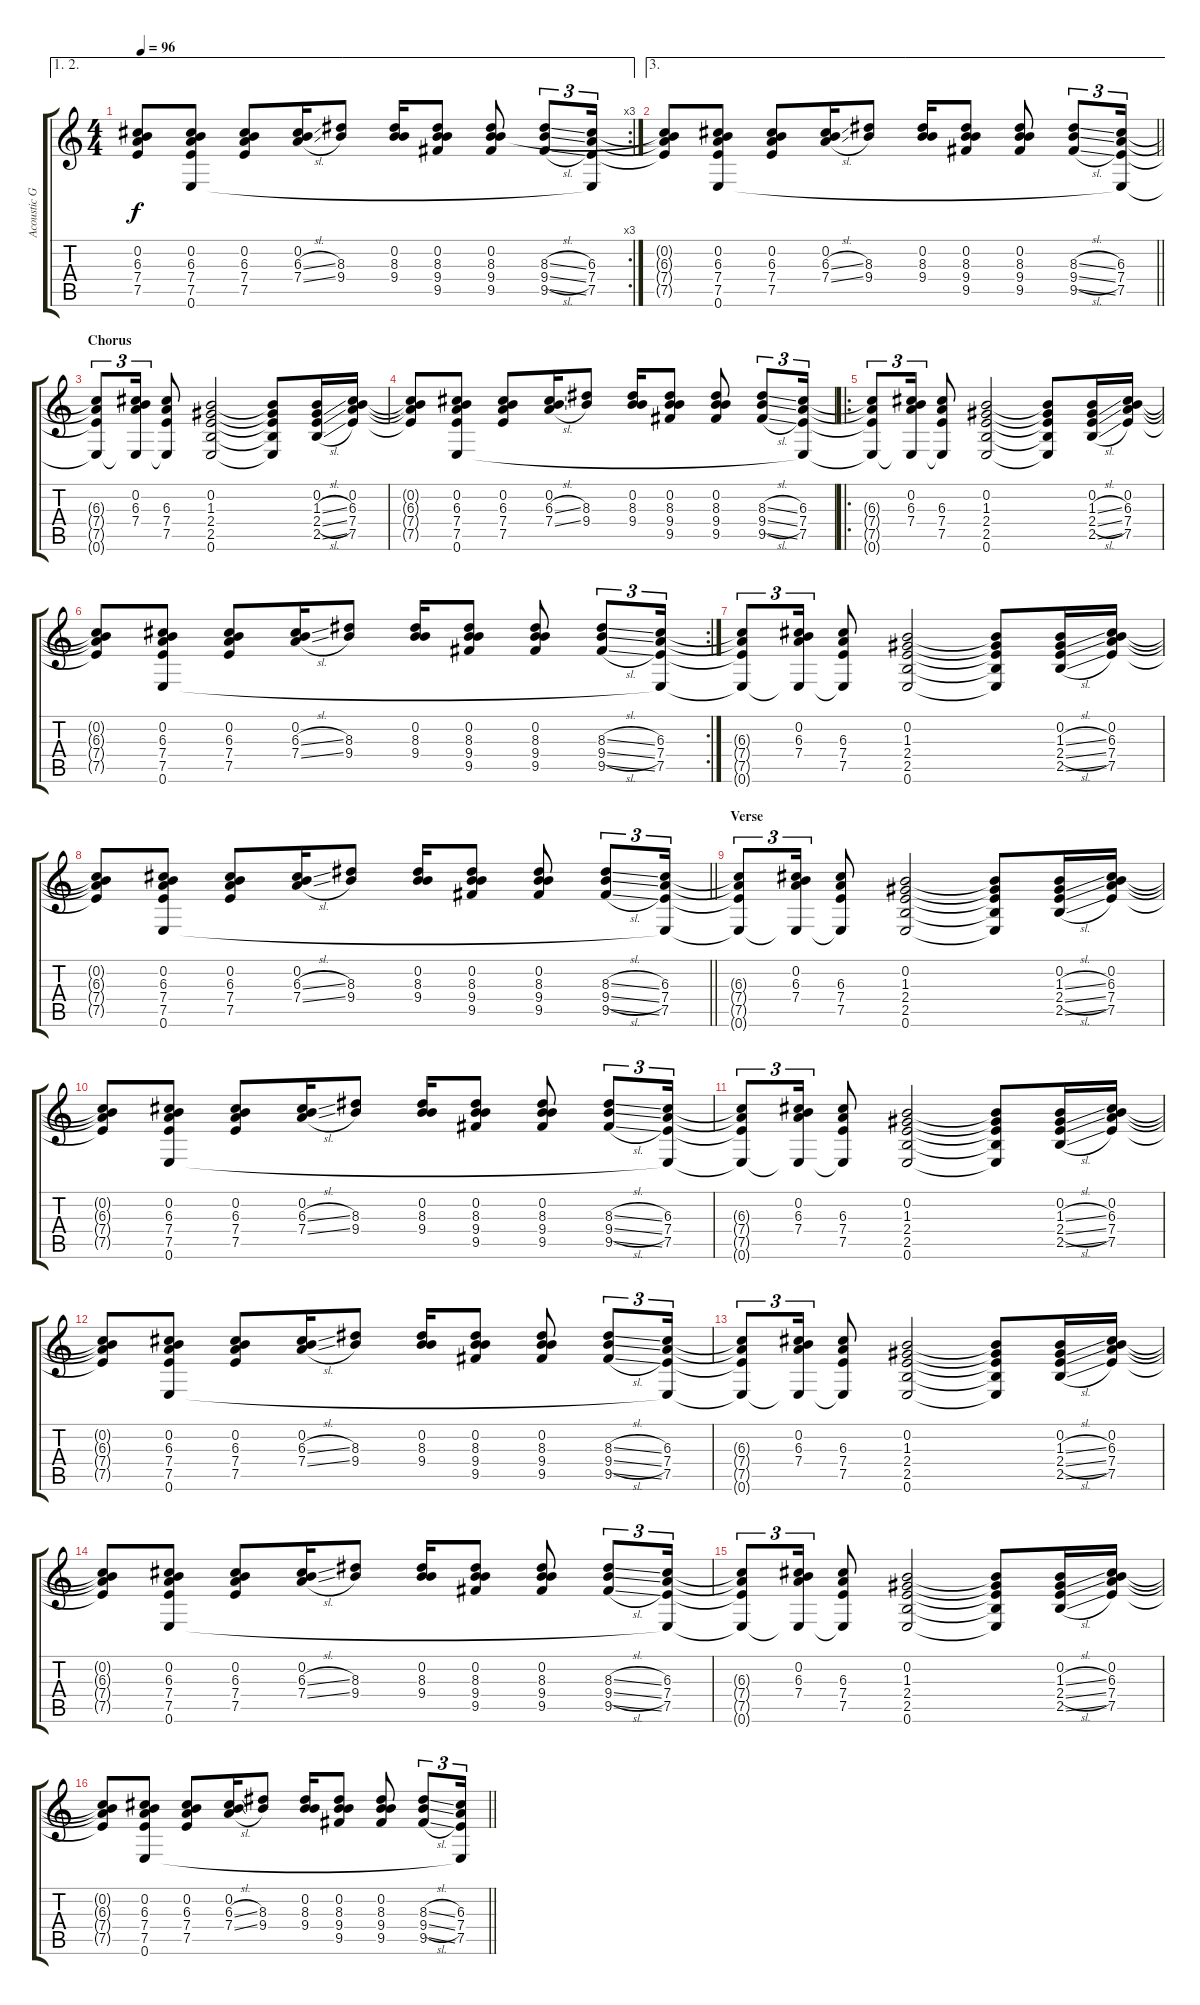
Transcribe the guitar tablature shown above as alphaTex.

\track ("Acoustic Gtr (Left)" "Acoustic G") {instrument acousticguitarsteel}
\staff {score tabs}
\tuning (E4 B3 G3 D3 A2 E2) {hide}
\ae (1 2)
\rc 3
\ts (4 4)
\tempo 96
\clef g2
\ks c
(0.2{t} 6.3{t} 7.4{t} 7.5{t}).8{dy f} (0.2 6.3 7.4 7.5 0.6).8 (0.2 6.3 7.4 7.5).8 (0.2 6.3{sl} 7.4{sl}).16 (8.3 9.4).8 (0.2 8.3 9.4).16 (0.2 8.3 9.4 9.5).8 (0.2 8.3 9.4 9.5).8 (8.3{sl} 9.4{sl} 9.5{sl}).8{tu (3 2)} (6.3 7.4 7.5 0.6{t}).16{tu (3 2)} |
\ae 3
\barLineRight lightlight
(0.2{t} 6.3{t} 7.4{t} 7.5{t}).8 (0.2 6.3 7.4 7.5 0.6).8 (0.2 6.3 7.4 7.5).8 (0.2 6.3{sl} 7.4{sl}).16 (8.3 9.4).8 (0.2 8.3 9.4).16 (0.2 8.3 9.4 9.5).8 (0.2 8.3 9.4 9.5).8 (8.3{sl} 9.4{sl} 9.5{sl}).8{tu (3 2)} (6.3 7.4 7.5 0.6{t}).16{tu (3 2)} |
\section ("" "Chorus")
(6.3{t} 7.4{t} 7.5{t} 0.6{t}).8{tu (3 2)} (0.2 6.3 7.4 0.6{t}).16{tu (3 2)} (6.3 7.4 7.5 0.6{t}).8 (0.2 1.3 2.4 2.5 0.6).2 (0.2{t} 1.3{t} 2.4{t} 2.5{t} 0.6{t}).8 (0.2 1.3{sl} 2.4{sl} 2.5{sl}).16 (0.2 6.3 7.4 7.5).16 |
(0.2{t} 6.3{t} 7.4{t} 7.5{t}).8 (0.2 6.3 7.4 7.5 0.6).8 (0.2 6.3 7.4 7.5).8 (0.2 6.3{sl} 7.4{sl}).16 (8.3 9.4).8 (0.2 8.3 9.4).16 (0.2 8.3 9.4 9.5).8 (0.2 8.3 9.4 9.5).8 (8.3{sl} 9.4{sl} 9.5{sl}).8{tu (3 2)} (6.3 7.4 7.5 0.6{t}).16{tu (3 2)} |
\ro
(6.3{t} 7.4{t} 7.5{t} 0.6{t}).8{tu (3 2)} (0.2 6.3 7.4 0.6{t}).16{tu (3 2)} (6.3 7.4 7.5 0.6{t}).8 (0.2 1.3 2.4 2.5 0.6).2 (0.2{t} 1.3{t} 2.4{t} 2.5{t} 0.6{t}).8 (0.2 1.3{sl} 2.4{sl} 2.5{sl}).16 (0.2 6.3 7.4 7.5).16 |
\rc 2
(0.2{t} 6.3{t} 7.4{t} 7.5{t}).8 (0.2 6.3 7.4 7.5 0.6).8 (0.2 6.3 7.4 7.5).8 (0.2 6.3{sl} 7.4{sl}).16 (8.3 9.4).8 (0.2 8.3 9.4).16 (0.2 8.3 9.4 9.5).8 (0.2 8.3 9.4 9.5).8 (8.3{sl} 9.4{sl} 9.5{sl}).8{tu (3 2)} (6.3 7.4 7.5 0.6{t}).16{tu (3 2)} |
(6.3{t} 7.4{t} 7.5{t} 0.6{t}).8{tu (3 2)} (0.2 6.3 7.4 0.6{t}).16{tu (3 2)} (6.3 7.4 7.5 0.6{t}).8 (0.2 1.3 2.4 2.5 0.6).2 (0.2{t} 1.3{t} 2.4{t} 2.5{t} 0.6{t}).8 (0.2 1.3{sl} 2.4{sl} 2.5{sl}).16 (0.2 6.3 7.4 7.5).16 |
\barLineRight lightlight
(0.2{t} 6.3{t} 7.4{t} 7.5{t}).8 (0.2 6.3 7.4 7.5 0.6).8 (0.2 6.3 7.4 7.5).8 (0.2 6.3{sl} 7.4{sl}).16 (8.3 9.4).8 (0.2 8.3 9.4).16 (0.2 8.3 9.4 9.5).8 (0.2 8.3 9.4 9.5).8 (8.3{sl} 9.4{sl} 9.5{sl}).8{tu (3 2)} (6.3 7.4 7.5 0.6{t}).16{tu (3 2)} |
\section ("" "Verse")
(6.3{t} 7.4{t} 7.5{t} 0.6{t}).8{tu (3 2)} (0.2 6.3 7.4 0.6{t}).16{tu (3 2)} (6.3 7.4 7.5 0.6{t}).8 (0.2 1.3 2.4 2.5 0.6).2 (0.2{t} 1.3{t} 2.4{t} 2.5{t} 0.6{t}).8 (0.2 1.3{sl} 2.4{sl} 2.5{sl}).16 (0.2 6.3 7.4 7.5).16 |
(0.2{t} 6.3{t} 7.4{t} 7.5{t}).8 (0.2 6.3 7.4 7.5 0.6).8 (0.2 6.3 7.4 7.5).8 (0.2 6.3{sl} 7.4{sl}).16 (8.3 9.4).8 (0.2 8.3 9.4).16 (0.2 8.3 9.4 9.5).8 (0.2 8.3 9.4 9.5).8 (8.3{sl} 9.4{sl} 9.5{sl}).8{tu (3 2)} (6.3 7.4 7.5 0.6{t}).16{tu (3 2)} |
(6.3{t} 7.4{t} 7.5{t} 0.6{t}).8{tu (3 2)} (0.2 6.3 7.4 0.6{t}).16{tu (3 2)} (6.3 7.4 7.5 0.6{t}).8 (0.2 1.3 2.4 2.5 0.6).2 (0.2{t} 1.3{t} 2.4{t} 2.5{t} 0.6{t}).8 (0.2 1.3{sl} 2.4{sl} 2.5{sl}).16 (0.2 6.3 7.4 7.5).16 |
(0.2{t} 6.3{t} 7.4{t} 7.5{t}).8 (0.2 6.3 7.4 7.5 0.6).8 (0.2 6.3 7.4 7.5).8 (0.2 6.3{sl} 7.4{sl}).16 (8.3 9.4).8 (0.2 8.3 9.4).16 (0.2 8.3 9.4 9.5).8 (0.2 8.3 9.4 9.5).8 (8.3{sl} 9.4{sl} 9.5{sl}).8{tu (3 2)} (6.3 7.4 7.5 0.6{t}).16{tu (3 2)} |
(6.3{t} 7.4{t} 7.5{t} 0.6{t}).8{tu (3 2)} (0.2 6.3 7.4 0.6{t}).16{tu (3 2)} (6.3 7.4 7.5 0.6{t}).8 (0.2 1.3 2.4 2.5 0.6).2 (0.2{t} 1.3{t} 2.4{t} 2.5{t} 0.6{t}).8 (0.2 1.3{sl} 2.4{sl} 2.5{sl}).16 (0.2 6.3 7.4 7.5).16 |
(0.2{t} 6.3{t} 7.4{t} 7.5{t}).8 (0.2 6.3 7.4 7.5 0.6).8 (0.2 6.3 7.4 7.5).8 (0.2 6.3{sl} 7.4{sl}).16 (8.3 9.4).8 (0.2 8.3 9.4).16 (0.2 8.3 9.4 9.5).8 (0.2 8.3 9.4 9.5).8 (8.3{sl} 9.4{sl} 9.5{sl}).8{tu (3 2)} (6.3 7.4 7.5 0.6{t}).16{tu (3 2)} |
(6.3{t} 7.4{t} 7.5{t} 0.6{t}).8{tu (3 2)} (0.2 6.3 7.4 0.6{t}).16{tu (3 2)} (6.3 7.4 7.5 0.6{t}).8 (0.2 1.3 2.4 2.5 0.6).2 (0.2{t} 1.3{t} 2.4{t} 2.5{t} 0.6{t}).8 (0.2 1.3{sl} 2.4{sl} 2.5{sl}).16 (0.2 6.3 7.4 7.5).16 |
\barLineRight lightlight
(0.2{t} 6.3{t} 7.4{t} 7.5{t}).8 (0.2 6.3 7.4 7.5 0.6).8 (0.2 6.3 7.4 7.5).8 (0.2 6.3{sl} 7.4{sl}).16 (8.3 9.4).8 (0.2 8.3 9.4).16 (0.2 8.3 9.4 9.5).8 (0.2 8.3 9.4 9.5).8 (8.3{sl} 9.4{sl} 9.5{sl}).8{tu (3 2)} (6.3 7.4 7.5 0.6{t}).16{tu (3 2)}
